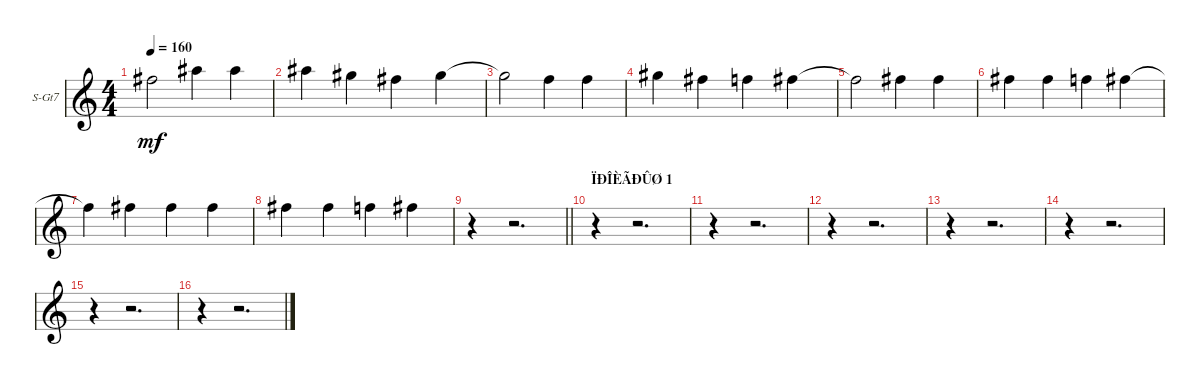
\bracketExtendMode groupsimilarinstruments
\firstSystemTrackNameOrientation horizontal
\otherSystemsTrackNameOrientation horizontal
\track ("Tenor Voice" "S-Gt7") {instrument tenorsax}
\staff {score}
\tuning (E4 B3 G3 D3 A2 E2 B1)
\displaytranspose 12
\ts (4 4)
\tempo 160
\clef g2
\ks c
2.1{t}.2{dy mf} 6.1.4 6.1.4 |
6.1.4 4.1.4 2.1.4 4.1.4 |
4.1{t}.2 1.1.4 1.1.4 |
4.1.4 2.1.4 1.1.4 2.1.4 |
2.1{t}.2 2.1.4 2.1.4 |
2.1.4 2.1.4 1.1.4 2.1.4 |
2.1{t}.4 2.1.4 2.1.4 2.1.4 |
2.1.4 2.1.4 1.1.4 2.1.4 |
\barLineRight lightlight
r.4 r.2{d} |
\section ("" "ÏÐÎÈÃÐÛØ 1")
r.4 r.2{d} |
r.4 r.2{d} |
r.4 r.2{d} |
r.4 r.2{d} |
r.4 r.2{d} |
r.4 r.2{d} |
r.4 r.2{d}
